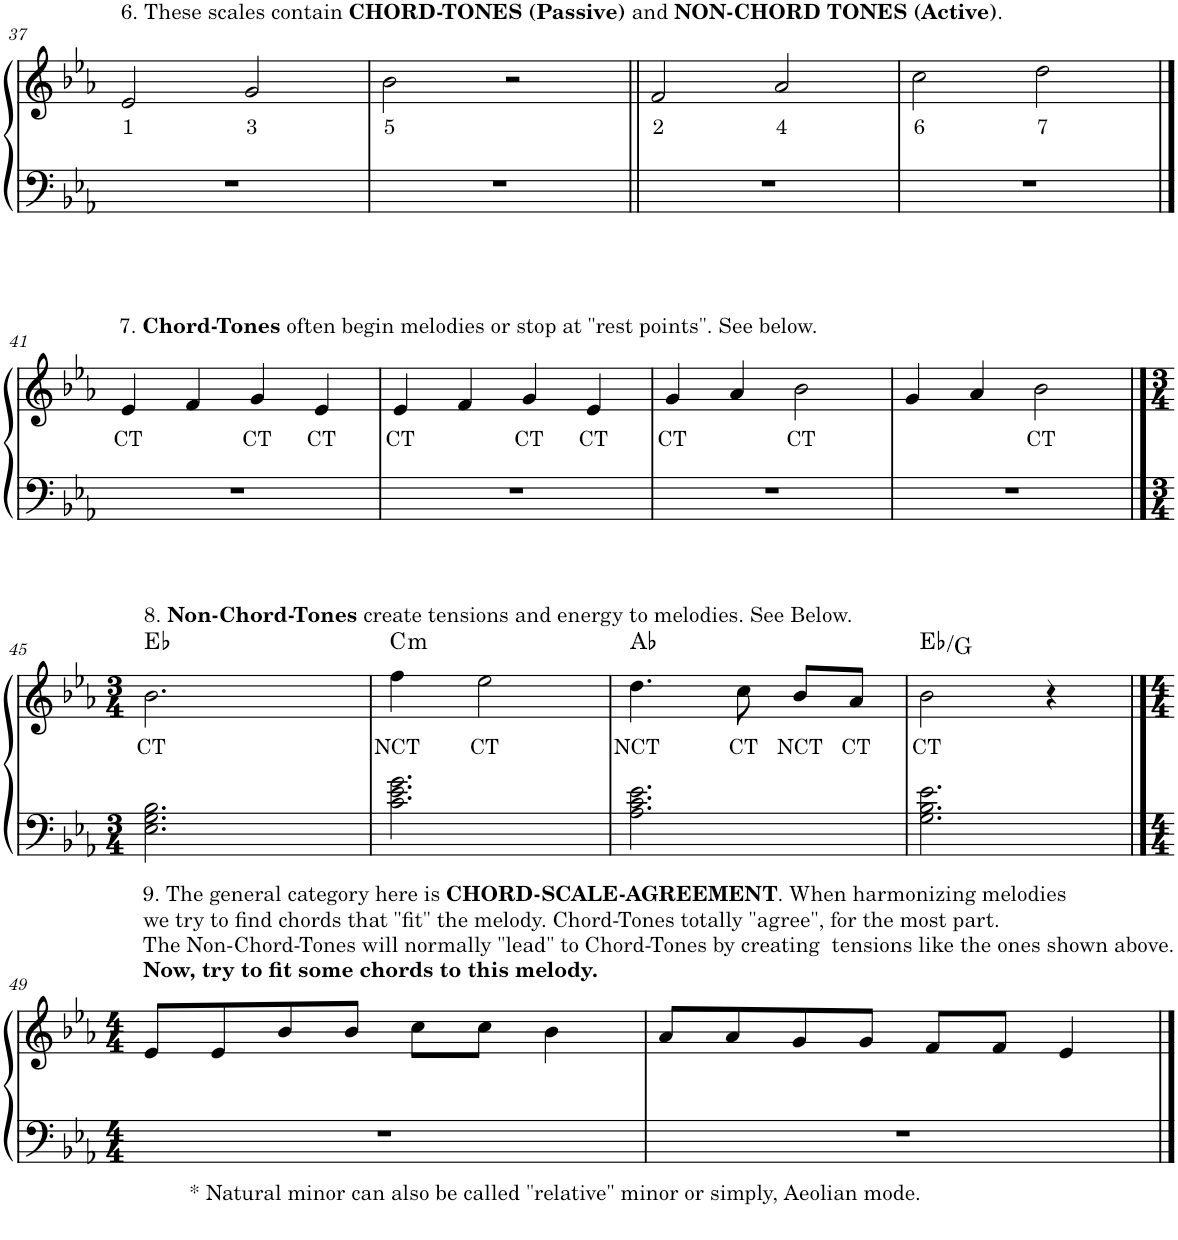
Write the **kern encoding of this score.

**kern	**kern	**text	**harte
*part1	*part1	*part1	*part1
*staff2	*staff1	*staff1	*
*I"Piano	*	*	*
*I'Pno.	*	*	*
!!LO:PB:g=z
*clefF4	*clefG2	*	*
*k[b-e-a-]	*k[b-e-a-]	*	*
*M4/4	*M4/4	*	*
=37	=37	=37	=37
!	!LO:TX:a:t=6. These scales contain	!	!
!	!LO:TX:a:B:t=CHORD-TONES (Passive)	!	!
!	!LO:TX:a:t=and	!	!
!	!LO:TX:a:B:t=NON-CHORD TONES (Active)	!	!
!	!LO:TX:a:t=.	!	!
!	!	!LO:LY:b	!
1r	2e-/	1	.
!	!	!LO:LY:b	!
.	2g/	3	.
=38	=38	=38	=38
!	!	!LO:LY:b	!
1r	2b-\	5	.
.	2r	.	.
=39||	=39||	=39||	=39||
!	!	!LO:LY:b	!
1r	2f/	2	.
!	!	!LO:LY:b	!
.	2a-/	4	.
=40	=40	=40	=40
!	!	!LO:LY:b	!
1r	2cc\	6	.
!	!	!LO:LY:b	!
.	2dd\	7	.
!!LO:LB:g=z
==41	==41	==41	==41
!	!LO:TX:a:t=7.	!	!
!	!LO:TX:a:B:t=Chord-Tones	!	!
!	!LO:TX:a:t=often begin melodies or stop at "rest points". See below.	!	!
!	!	!LO:LY:b	!
1r	4e-/	CT	.
.	4f/	.	.
!	!	!LO:LY:b	!
.	4g/	CT	.
!	!	!LO:LY:b	!
.	4e-/	CT	.
=42	=42	=42	=42
!	!	!LO:LY:b	!
1r	4e-/	CT	.
.	4f/	.	.
!	!	!LO:LY:b	!
.	4g/	CT	.
!	!	!LO:LY:b	!
.	4e-/	CT	.
=43	=43	=43	=43
!	!	!LO:LY:b	!
1r	4g/	CT	.
.	4a-/	.	.
!	!	!LO:LY:b	!
.	2b-\	CT	.
=44	=44	=44	=44
1r	4g/	.	.
.	4a-/	.	.
!	!	!LO:LY:b	!
.	2b-\	CT	.
!!LO:LB:g=z
==45	==45	==45	==45
*k[b-e-a-]	*k[b-e-a-]	*	*
*M3/4	*M3/4	*	*
!	!LO:TX:a:t=8.	!	!
!	!LO:TX:a:B:t=Non-Chord-Tones	!	!
!	!LO:TX:a:t=create tensions and energy to melodies. See Below.	!	!
!	!	!LO:LY:b	!
2.E-\ 2.G\ 2.B-\	2.b-\	CT	Eb:maj
=46	=46	=46	=46
!	!	!LO:LY:b	!LO:H:kt=m
2.c\ 2.e-\ 2.g\	4ff\	NCT	C:min
!	!	!LO:LY:b	!
.	2ee-\	CT	.
=47	=47	=47	=47
!	!	!LO:LY:b	!
2.A-\ 2.c\ 2.e-\	4.dd\	NCT	Ab:maj
!	!	!LO:LY:b	!
.	8cc\	CT	.
!	!	!LO:LY:b	!
.	8b-/L	NCT	.
!	!	!LO:LY:b	!
.	8a-/J	CT	.
=48	=48	=48	=48
!	!	!LO:LY:b	!
2.G\ 2.B-\ 2.e-\	2b-\	CT	Eb:maj/3
.	4r	.	.
!!LO:LB:g=z
==49	==49	==49	==49
*M4/4	*M4/4	*	*
!	!LO:TX:a:t=9. The general category here is	!	!
!	!LO:TX:a:B:t=CHORD-SCALE-AGREEMENT	!	!
!	!LO:TX:a:t=. When harmonizing melodies	!	!
!	!LO:TX:a:t=we try to find chords that "fit" the melody. Chord-Tones totally "agree", for the most part.	!	!
!	!LO:TX:a:t=The Non-Chord-Tones will normally "lead" to Chord-Tones by creating  tensions like the ones shown above.	!	!
!	!LO:TX:a:B:t=Now, try to fit some chords to this melody.	!	!
!LO:TX:b:t=* Natural minor can also be called "relative" minor or simply, Aeolian mode.	!	!	!
1r	8e-/L	.	.
.	8e-/	.	.
.	8b-/	.	.
.	8b-/J	.	.
.	8cc\L	.	.
.	8cc\J	.	.
.	4b-\	.	.
=50	=50	=50	=50
1r	8a-/L	.	.
.	8a-/	.	.
.	8g/	.	.
.	8g/J	.	.
.	8f/L	.	.
.	8f/J	.	.
.	4e-/	.	.
==	==	==	==
*-	*-	*-	*-
